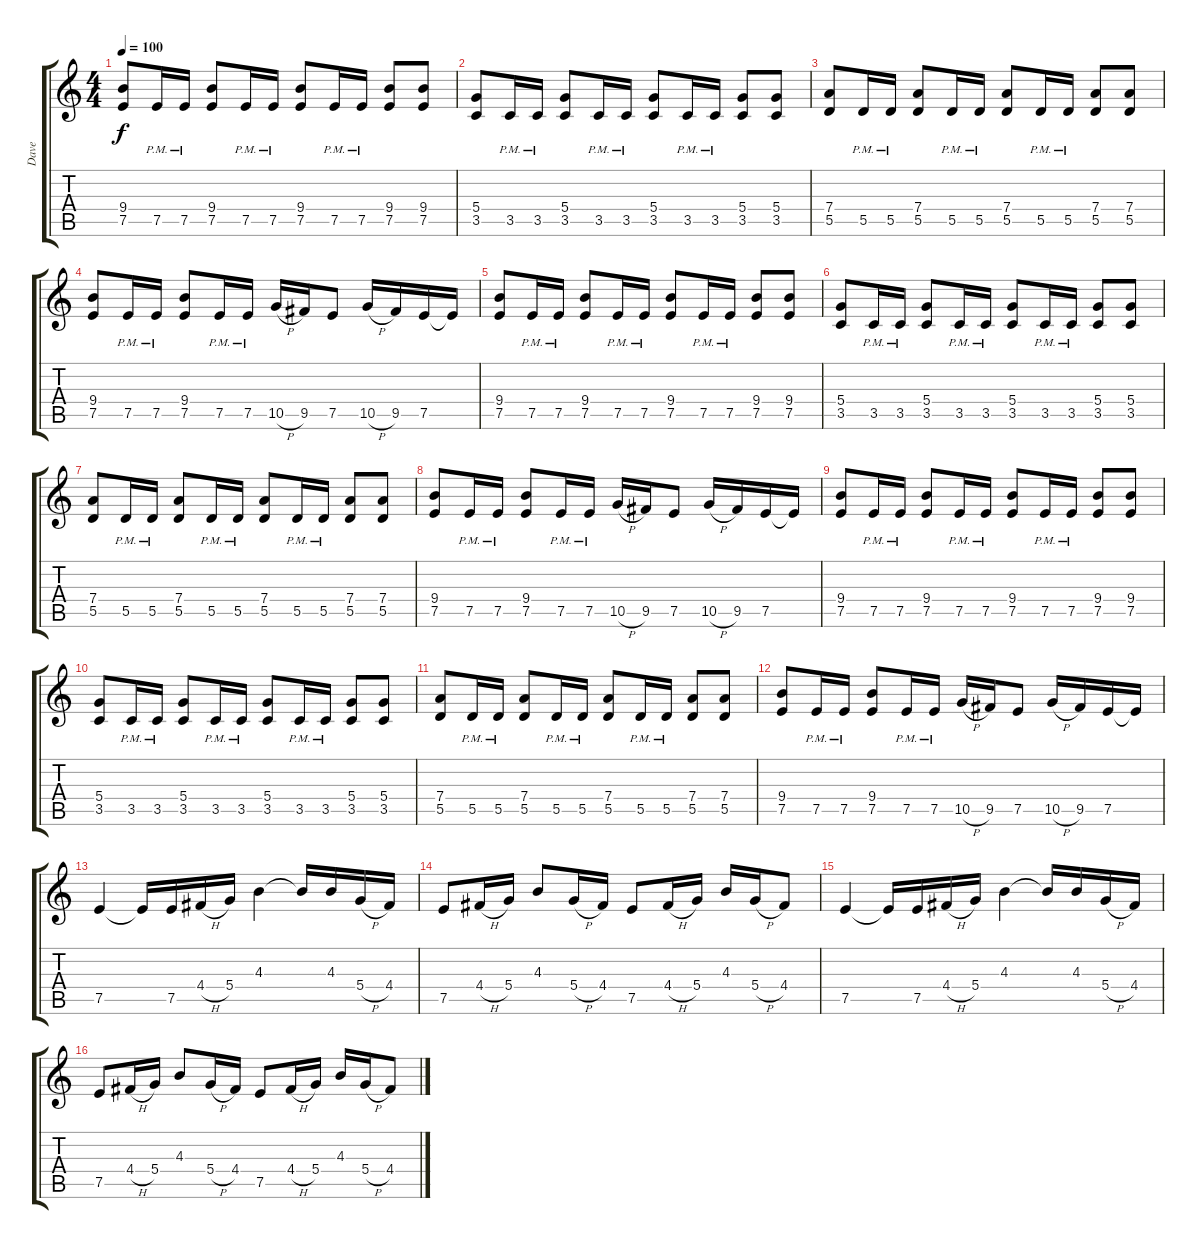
\track ("Dave" "Dave") {instrument overdrivenguitar}
\staff {score tabs}
\tuning (E4 B3 G3 D3 A2 E2) {hide}
\ts (4 4)
\tempo 100
\clef g2
\ks c
(9.4 7.5).8{dy f} 7.5{pm}.16 7.5{pm}.16 (9.4 7.5).8 7.5{pm}.16 7.5{pm}.16 (9.4 7.5).8 7.5{pm}.16 7.5{pm}.16 (9.4 7.5).8 (9.4 7.5).8 |
(5.4 3.5).8 3.5{pm}.16 3.5{pm}.16 (5.4 3.5).8 3.5{pm}.16 3.5{pm}.16 (5.4 3.5).8 3.5{pm}.16 3.5{pm}.16 (5.4 3.5).8 (5.4 3.5).8 |
(7.4 5.5).8 5.5{pm}.16 5.5{pm}.16 (7.4 5.5).8 5.5{pm}.16 5.5{pm}.16 (7.4 5.5).8 5.5{pm}.16 5.5{pm}.16 (7.4 5.5).8 (7.4 5.5).8 |
(9.4 7.5).8 7.5{pm}.16 7.5{pm}.16 (9.4 7.5).8 7.5{pm}.16 7.5{pm}.16 10.5{h}.16 9.5.16 7.5.8 10.5{h}.16 9.5.16 7.5.16 7.5{t}.16 |
(9.4 7.5).8 7.5{pm}.16 7.5{pm}.16 (9.4 7.5).8 7.5{pm}.16 7.5{pm}.16 (9.4 7.5).8 7.5{pm}.16 7.5{pm}.16 (9.4 7.5).8 (9.4 7.5).8 |
(5.4 3.5).8 3.5{pm}.16 3.5{pm}.16 (5.4 3.5).8 3.5{pm}.16 3.5{pm}.16 (5.4 3.5).8 3.5{pm}.16 3.5{pm}.16 (5.4 3.5).8 (5.4 3.5).8 |
(7.4 5.5).8 5.5{pm}.16 5.5{pm}.16 (7.4 5.5).8 5.5{pm}.16 5.5{pm}.16 (7.4 5.5).8 5.5{pm}.16 5.5{pm}.16 (7.4 5.5).8 (7.4 5.5).8 |
(9.4 7.5).8 7.5{pm}.16 7.5{pm}.16 (9.4 7.5).8 7.5{pm}.16 7.5{pm}.16 10.5{h}.16 9.5.16 7.5.8 10.5{h}.16 9.5.16 7.5.16 7.5{t}.16 |
(9.4 7.5).8 7.5{pm}.16 7.5{pm}.16 (9.4 7.5).8 7.5{pm}.16 7.5{pm}.16 (9.4 7.5).8 7.5{pm}.16 7.5{pm}.16 (9.4 7.5).8 (9.4 7.5).8 |
(5.4 3.5).8 3.5{pm}.16 3.5{pm}.16 (5.4 3.5).8 3.5{pm}.16 3.5{pm}.16 (5.4 3.5).8 3.5{pm}.16 3.5{pm}.16 (5.4 3.5).8 (5.4 3.5).8 |
(7.4 5.5).8 5.5{pm}.16 5.5{pm}.16 (7.4 5.5).8 5.5{pm}.16 5.5{pm}.16 (7.4 5.5).8 5.5{pm}.16 5.5{pm}.16 (7.4 5.5).8 (7.4 5.5).8 |
(9.4 7.5).8 7.5{pm}.16 7.5{pm}.16 (9.4 7.5).8 7.5{pm}.16 7.5{pm}.16 10.5{h}.16 9.5.16 7.5.8 10.5{h}.16 9.5.16 7.5.16 7.5{t}.16 |
7.5.4 7.5{t}.16 7.5.16 4.4{h}.16 5.4.16 4.3.4 4.3{t}.16 4.3.16 5.4{h}.16 4.4.16 |
7.5.8 4.4{h}.16 5.4.16 4.3.8 5.4{h}.16 4.4.16 7.5.8 4.4{h}.16 5.4.16 4.3.16 5.4{h}.16 4.4.8 |
7.5.4 7.5{t}.16 7.5.16 4.4{h}.16 5.4.16 4.3.4 4.3{t}.16 4.3.16 5.4{h}.16 4.4.16 |
7.5.8 4.4{h}.16 5.4.16 4.3.8 5.4{h}.16 4.4.16 7.5.8 4.4{h}.16 5.4.16 4.3.16 5.4{h}.16 4.4.8
